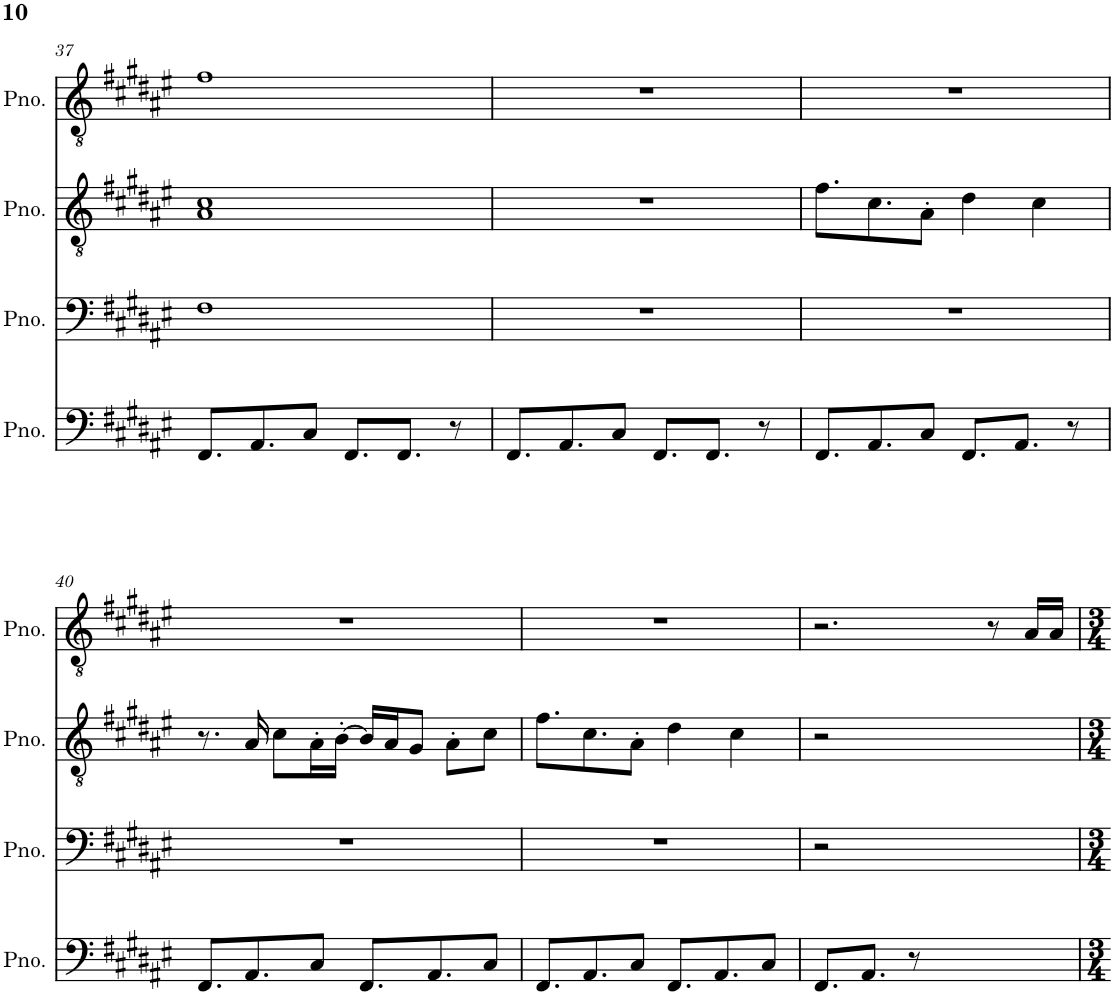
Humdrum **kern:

**kern	**kern	**kern	**kern
*part4	*part3	*part2	*part1
*staff4	*staff3	*staff2	*staff1
*I"Piano	*I"Piano	*I"Piano	*I"Piano
*I'Pno.	*I'Pno.	*I'Pno.	*I'Pno.
!!LO:PB:g=z
*clefF4	*clefF4	*clefGv2	*clefGv2
*k[f#c#g#d#a#e#]	*k[f#c#g#d#a#e#]	*k[f#c#g#d#a#e#]	*k[f#c#g#d#a#e#]
*M4/4	*M4/4	*M4/4	*M4/4
*met(c)	*met(c)	*met(c)	*met(c)
=37	=37	=37	=37
8.FF#/L	1F#	1A# 1c#	1f#
8.AA#/	.	.	.
8C#/J	.	.	.
8.FF#/L	.	.	.
8.FF#/J	.	.	.
8r	.	.	.
=38	=38	=38	=38
8.FF#/L	1r	1r	1r
8.AA#/	.	.	.
8C#/J	.	.	.
8.FF#/L	.	.	.
8.FF#/J	.	.	.
8r	.	.	.
=39	=39	=39	=39
8.FF#/L	1r	8.f#\L	1r
8.AA#/	.	8.c#\	.
8C#/J	.	8A#'\J	.
8.FF#/L	.	4d#\	.
8.AA#/J	.	.	.
.	.	4c#\	.
8r	.	.	.
!!LO:LB:g=z
=40	=40	=40	=40
8.FF#/L	1r	8.r	1r
8.AA#/	.	16A#/	.
.	.	8c#\L	.
8C#/J	.	16A#'\L	.
.	.	[>16B'\JJ	.
8.FF#/L	.	16B/LL]	.
.	.	16A#/J	.
.	.	8G#/J	.
8.AA#/	.	.	.
.	.	8A#'\L	.
8C#/J	.	8c#\J	.
=41	=41	=41	=41
8.FF#/L	1r	8.f#\L	1r
8.AA#/	.	8.c#\	.
8C#/J	.	8A#'\J	.
8.FF#/L	.	4d#\	.
8.AA#/	.	.	.
.	.	4c#\	.
8C#/J	.	.	.
=42	=42	=42	=42
8.FF#/L	2r	2r	2.r
8.AA#/J	.	.	.
8r	.	.	.
2ryy	2ryy	2ryy	.
.	.	.	8r
.	.	.	16A#/LL
.	.	.	16A#/JJ
=	=	=	=
*-	*-	*-	*-
